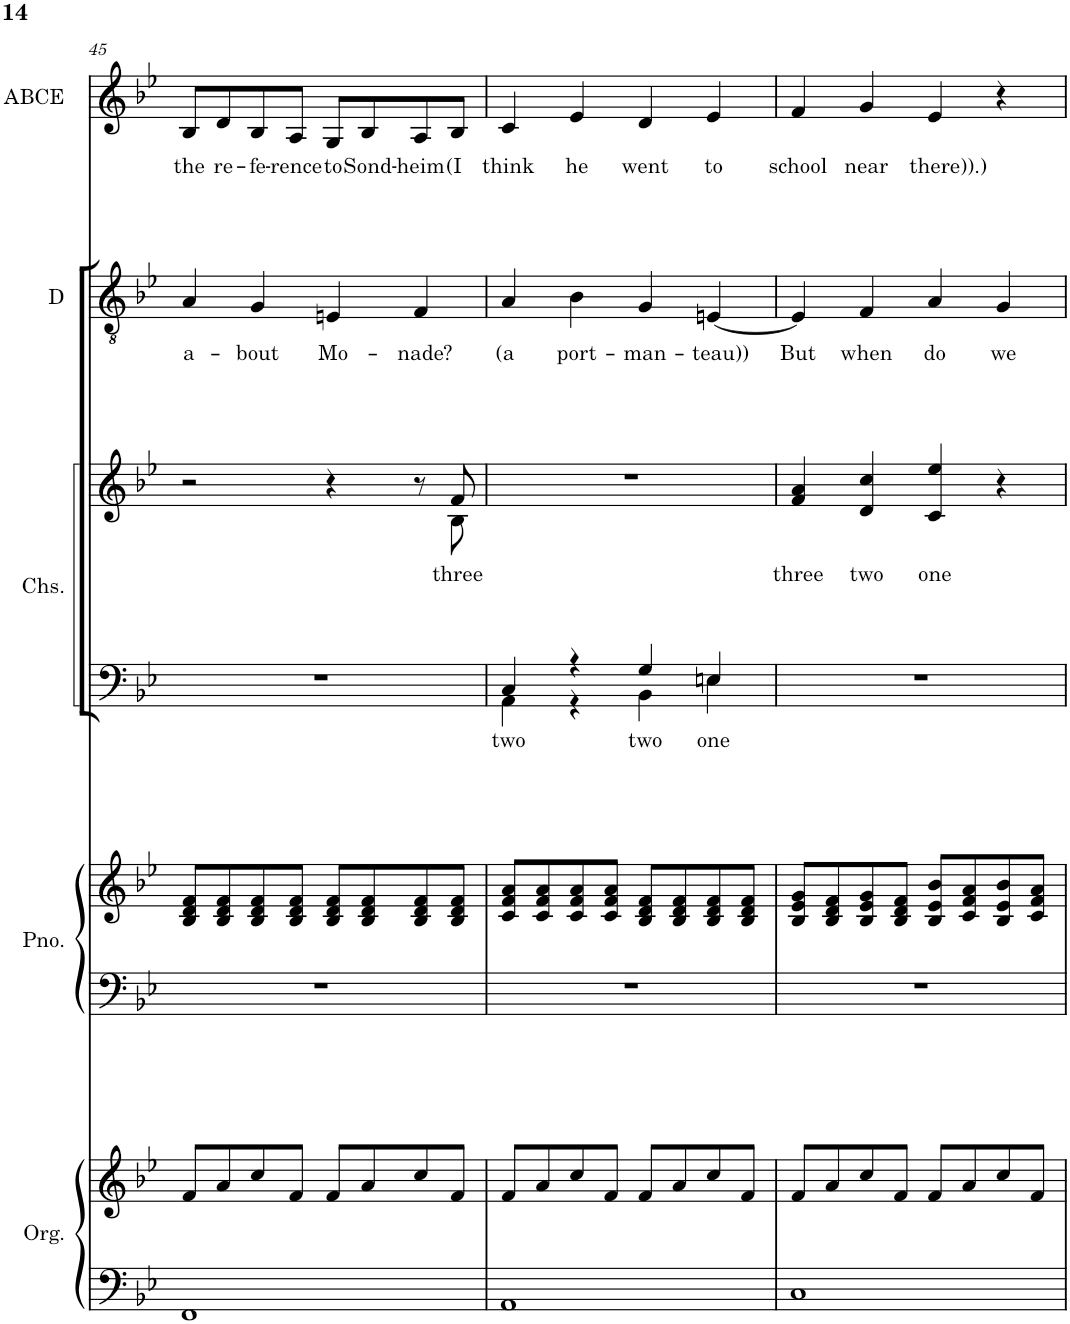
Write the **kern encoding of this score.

**kern	**kern	**kern	**kern	**kern	**text	**kern	**text	**kern	**text	**kern	**text
*part5	*part5	*part4	*part4	*part3	*part3	*part3	*part3	*part2	*part2	*part1	*part1
*staff8	*staff7	*staff6	*staff5	*staff4	*staff4	*staff3	*staff3	*staff2	*staff2	*staff1	*staff1
*I"Organ	*	*I"Piano	*	*I"Chorus	*	*	*	*I"Dan	*	*I"Allie Belle Celle Ellie	*
*I'Org.	*	*I'Pno.	*	*I'Chs.	*	*	*	*I'D	*	*I'ABCE	*
!!LO:PB:g=z
*clefF4	*clefG2	*clefF4	*clefG2	*clefF4	*	*clefG2	*	*clefGv2	*	*clefG2	*
*	*	*	*	*	*	*	*	*Trd8c14	*	*Trd1c2	*
*k[b-e-]	*k[b-e-]	*k[b-e-]	*k[b-e-]	*k[b-e-]	*	*k[b-e-]	*	*k[b-e-]	*	*k[b-e-]	*
*M4/4	*M4/4	*M4/4	*M4/4	*M4/4	*	*M4/4	*	*M4/4	*	*M4/4	*
=45	=45	=45	=45	=45	=45	=45	=45	=45	=45	=45	=45
*	*	*	*	*	*	*^	*	*	*	*	*
!	!	!	!	!	!	!	!	!	!	!LO:LY:b	!	!LO:LY:b
1FF	8f/L	1r	8B-/ 8d/ 8f/L	1r	.	2r	2..ryy	.	4A/	a-	8B-/L	-the
!	!	!	!	!	!	!	!	!	!	!	!	!LO:LY:b
.	8a/	.	8B-/ 8d/ 8f/	.	.	.	.	.	.	.	8d/	re-
!	!	!	!	!	!	!	!	!	!	!LO:LY:b	!	!LO:LY:b
.	8cc/	.	8B-/ 8d/ 8f/	.	.	.	.	.	4G/	-bout	8B-/	-fe-
!	!	!	!	!	!	!	!	!	!	!	!	!LO:LY:b
.	8f/J	.	8B-/ 8d/ 8f/J	.	.	.	.	.	.	.	8A/J	-rence
!	!	!	!	!	!	!	!	!	!	!LO:LY:b	!	!LO:LY:b
.	8f/L	.	8B-/ 8d/ 8f/L	.	.	4r	.	.	4En/	Mo-	8G/L	to
!	!	!	!	!	!	!	!	!	!	!	!	!LO:LY:b
.	8a/	.	8B-/ 8d/ 8f/	.	.	.	.	.	.	.	8B-/	Sond-
!	!	!	!	!	!	!	!	!	!	!LO:LY:b	!	!LO:LY:b
.	8cc/	.	8B-/ 8d/ 8f/	.	.	8r	.	.	4F/	-nade?	8A/	-heim
!	!	!	!	!	!	!	!	!LO:LY:b	!	!	!	!LO:LY:b
.	8f/J	.	8B-/ 8d/ 8f/J	.	.	8f/	8B-\	three	.	.	8B-/J	(I
=46	=46	=46	=46	=46	=46	=46	=46	=46	=46	=46	=46	=46
!	!	!	!	!	!LO:LY:b	!	!	!	!	!LO:LY:b	!	!LO:LY:b
*	*	*	*	*^	*	*v	*v	*	*	*	*	*
1AA	8f/L	1r	8c/ 8f/ 8a/L	4C/	4AA\	two	1r	.	4A/	(a	4c/	think
.	8a/	.	8c/ 8f/ 8a/	.	.	.	.	.	.	.	.	.
!	!	!	!	!	!	!	!	!	!	!LO:LY:b	!	!LO:LY:b
.	8cc/	.	8c/ 8f/ 8a/	4r	4r	.	.	.	4B-\	port-	4e-/	he
.	8f/J	.	8c/ 8f/ 8a/J	.	.	.	.	.	.	.	.	.
!	!	!	!	!	!	!LO:LY:b	!	!	!	!LO:LY:b	!	!LO:LY:b
.	8f/L	.	8B-/ 8d/ 8f/L	4G/	4BB-\	two	.	.	4G/	-man-	4d/	went
.	8a/	.	8B-/ 8d/ 8f/	.	.	.	.	.	.	.	.	.
!	!	!	!	!	!	!LO:LY:b	!	!	!	!LO:LY:b	!	!LO:LY:b
.	8cc/	.	8B-/ 8d/ 8f/	4En/	4E\	one	.	.	[4En/	-teau))	4e-/	to
.	8f/J	.	8B-/ 8d/ 8f/J	.	.	.	.	.	.	.	.	.
*	*	*	*	*v	*v	*	*	*	*	*	*	*
=47	=47	=47	=47	=47	=47	=47	=47	=47	=47	=47	=47
!	!	!	!	!	!	!	!LO:LY:b	!	!LO:LY:b	!	!LO:LY:b
1C	8f/L	1r	8B-/ 8e-/ 8g/L	1r	.	4f/ 4a/	three	4E/]	But	4f/	school
.	8a/	.	8B-/ 8d/ 8f/	.	.	.	.	.	.	.	.
!	!	!	!	!	!	!	!LO:LY:b	!	!LO:LY:b	!	!LO:LY:b
.	8cc/	.	8B-/ 8e-/ 8g/	.	.	4d/ 4cc/	two	4F/	when	4g/	near
.	8f/J	.	8B-/ 8d/ 8f/J	.	.	.	.	.	.	.	.
!	!	!	!	!	!	!	!LO:LY:b	!	!LO:LY:b	!	!LO:LY:b
.	8f/L	.	8B-/ 8e-/ 8b-/L	.	.	4c/ 4ee-/	one	4A/	do	4e-/	there)).)
.	8a/	.	8c/ 8f/ 8a/	.	.	.	.	.	.	.	.
!	!	!	!	!	!	!	!	!	!LO:LY:b	!	!
.	8cc/	.	8B-/ 8e-/ 8b-/	.	.	4r	.	4G/	we	4r	.
.	8f/J	.	8c/ 8f/ 8a/J	.	.	.	.	.	.	.	.
=	=	=	=	=	=	=	=	=	=	=	=
*-	*-	*-	*-	*-	*-	*-	*-	*-	*-	*-	*-
